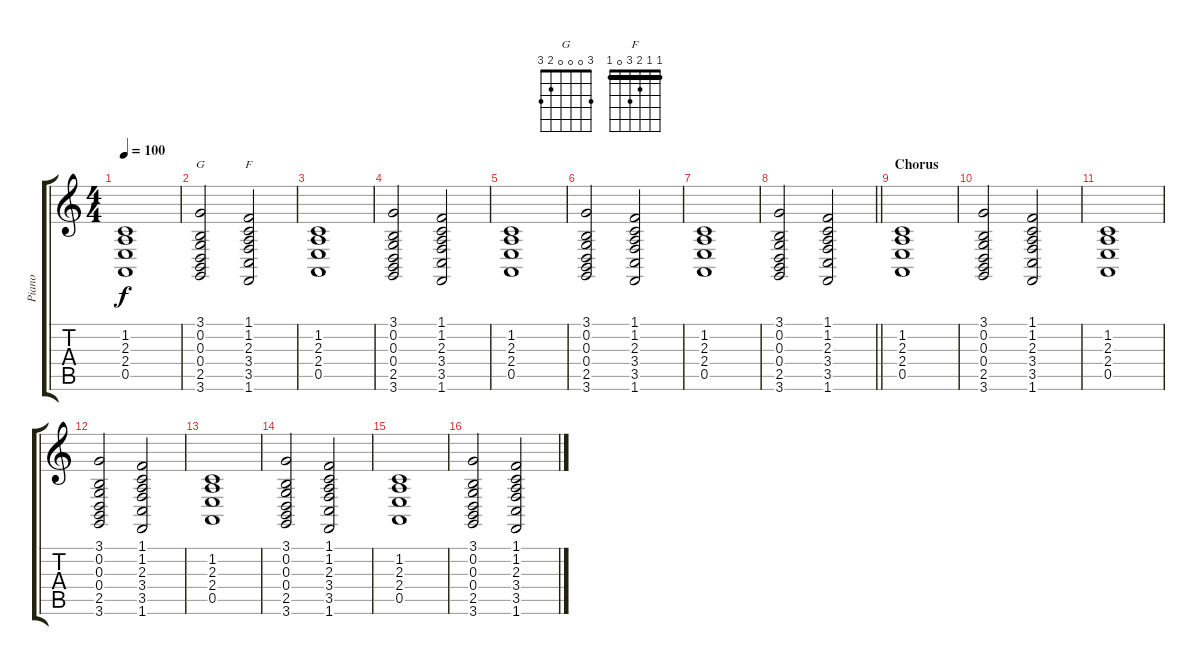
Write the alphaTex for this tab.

\track ("Piano" "Piano") {instrument electricgrandpiano}
\staff {score tabs}
\tuning (E4 B3 G3 D3 A2 E2) {hide}
\chord ("G" 3 0 0 0 2 3)
\chord ("F" 1 1 2 3 0 1) {barre 1}
\ts (4 4)
\tempo 100
\clef g2
\ks c
(1.2 2.3 2.4 0.5).1{dy f} |
(3.1 0.2 0.3 0.4 2.5 3.6).2{ch "G"} (1.1 1.2 2.3 3.4 3.5 1.6).2{ch "F"} |
(1.2 2.3 2.4 0.5).1 |
(3.1 0.2 0.3 0.4 2.5 3.6).2 (1.1 1.2 2.3 3.4 3.5 1.6).2 |
(1.2 2.3 2.4 0.5).1 |
(3.1 0.2 0.3 0.4 2.5 3.6).2 (1.1 1.2 2.3 3.4 3.5 1.6).2 |
(1.2 2.3 2.4 0.5).1 |
\barLineRight lightlight
(3.1 0.2 0.3 0.4 2.5 3.6).2 (1.1 1.2 2.3 3.4 3.5 1.6).2 |
\section ("" "Chorus")
(1.2 2.3 2.4 0.5).1 |
(3.1 0.2 0.3 0.4 2.5 3.6).2 (1.1 1.2 2.3 3.4 3.5 1.6).2 |
(1.2 2.3 2.4 0.5).1 |
(3.1 0.2 0.3 0.4 2.5 3.6).2 (1.1 1.2 2.3 3.4 3.5 1.6).2 |
(1.2 2.3 2.4 0.5).1 |
(3.1 0.2 0.3 0.4 2.5 3.6).2 (1.1 1.2 2.3 3.4 3.5 1.6).2 |
(1.2 2.3 2.4 0.5).1 |
(3.1 0.2 0.3 0.4 2.5 3.6).2 (1.1 1.2 2.3 3.4 3.5 1.6).2
